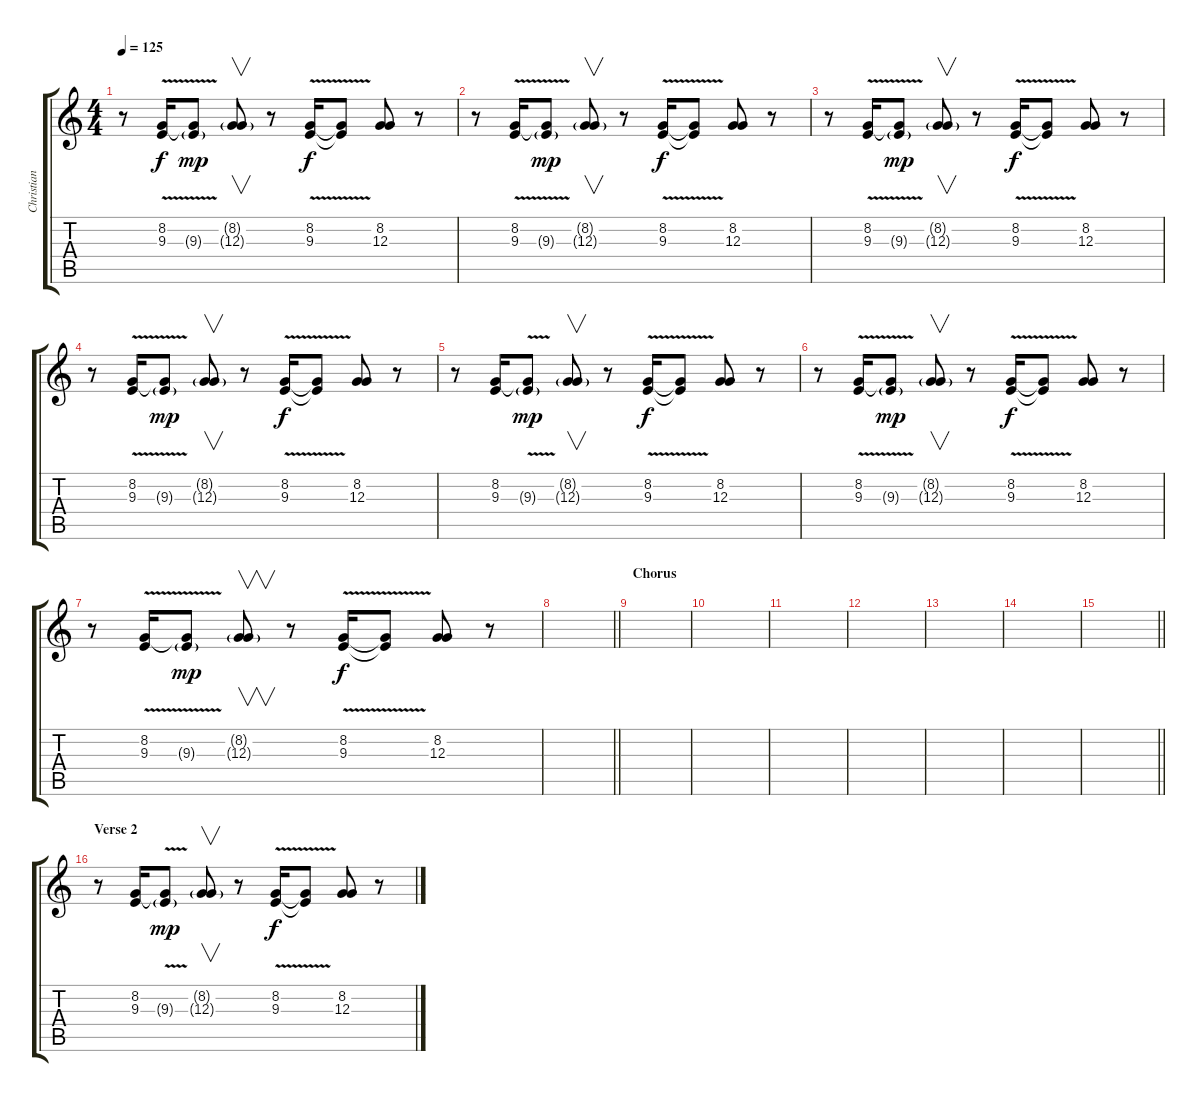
\track ("Christian L. (Keyboard)" "Christian ") {instrument pad3polysynth}
\staff {score tabs}
\tuning (E4 B3 G3 D3 A2 E2) {hide}
\ts (4 4)
\tempo 125
\clef g2
\ks c
r.8{dy f} (8.2{v} 9.3).16 (8.2{v t} 9.3{g}).8{dy mp} (8.2{g} 12.3{g}).8{v} r.8 (8.2{v} 9.3).16{dy f} (8.2{t} 9.3{t}).8 (8.2 12.3).8 r.8 |
r.8 (8.2{v} 9.3).16 (8.2{v t} 9.3{g}).8{dy mp} (8.2{g} 12.3{g}).8{v} r.8 (8.2{v} 9.3).16{dy f} (8.2{t} 9.3{t}).8 (8.2 12.3).8 r.8 |
r.8 (8.2{v} 9.3).16 (8.2{v t} 9.3{g}).8{dy mp} (8.2{g} 12.3{g}).8{v} r.8 (8.2{v} 9.3).16{dy f} (8.2{t} 9.3{t}).8 (8.2 12.3).8 r.8 |
r.8 (8.2{v} 9.3).16 (8.2{v t} 9.3{g}).8{dy mp} (8.2{g} 12.3{g}).8{v} r.8 (8.2{v} 9.3).16{dy f} (8.2{t} 9.3{t}).8 (8.2 12.3).8 r.8 |
r.8 (8.2 9.3).16 (8.2{v t} 9.3{g}).8{dy mp} (8.2{g} 12.3{g}).8{v} r.8 (8.2{v} 9.3).16{dy f} (8.2{t} 9.3{t}).8 (8.2 12.3).8 r.8 |
r.8 (8.2{v} 9.3).16 (8.2{v t} 9.3{g}).8{dy mp} (8.2{g} 12.3{g}).8{v} r.8 (8.2{v} 9.3).16{dy f} (8.2{t} 9.3{t}).8 (8.2 12.3).8 r.8 |
r.8 (8.2{v} 9.3).16 (8.2{v t} 9.3{g}).8{dy mp} (8.2{g} 12.3{g}).8{v} r.8 (8.2{v} 9.3).16{dy f} (8.2{t} 9.3{t}).8 (8.2 12.3).8 r.8 |
\barLineRight lightlight
|
\section ("" "Chorus")
|
|
|
|
|
|
\barLineRight lightlight
|
\section ("" "Verse 2")
r.8 (8.2 9.3).16 (8.2{v t} 9.3{g}).8{dy mp} (8.2{g} 12.3{g}).8{v} r.8 (8.2{v} 9.3).16{dy f} (8.2{t} 9.3{t}).8 (8.2 12.3).8 r.8
